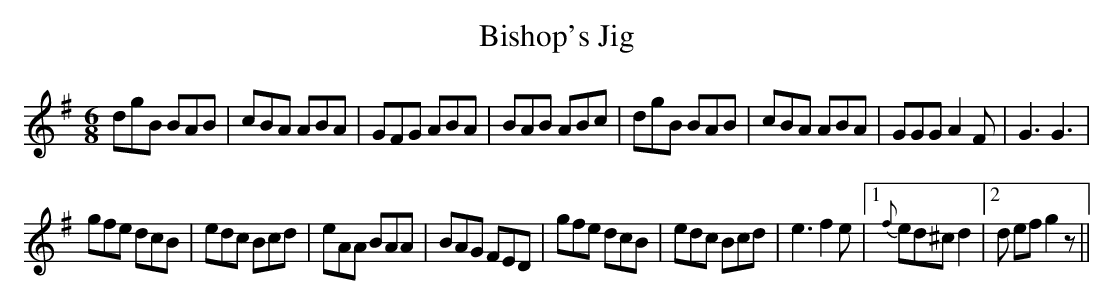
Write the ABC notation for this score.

X:1
T:Bishop's Jig
M:6/8
L:1/8
K:G
dgB BAB|cBA ABA|GFG ABA|BAB ABc|dgB BAB|cBA ABA|GGG A2 F|G3 G3|!
gfe dcB|edc Bcd|eAA BAA|BAG FED|gfe dcB|edc Bcd| e3 f2 e|1{f}ed^c d2|2 d
ef g2 z||
